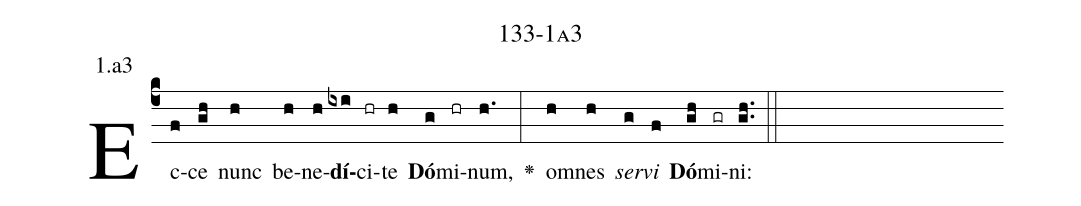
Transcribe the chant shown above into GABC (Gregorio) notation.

name: 133-1a3;
annotation: 1.a3;
%%
(c4)Ec(f)ce(gh) nunc(h) be(h)ne(h)<b>dí</b>(ixi)ci(hr)te(h) <b>Dó</b>(g)mi(hr)num,(h.) <v>\greheightstar</v>(:) om(h)nes(h) <i>ser</i>(g)<i>vi</i>(f) <b>Dó</b>(gh)mi(gr)ni:(gh..) (::)


%E(h) u(h) o(g) u(f) a(gh) e.(gh..) (::)
